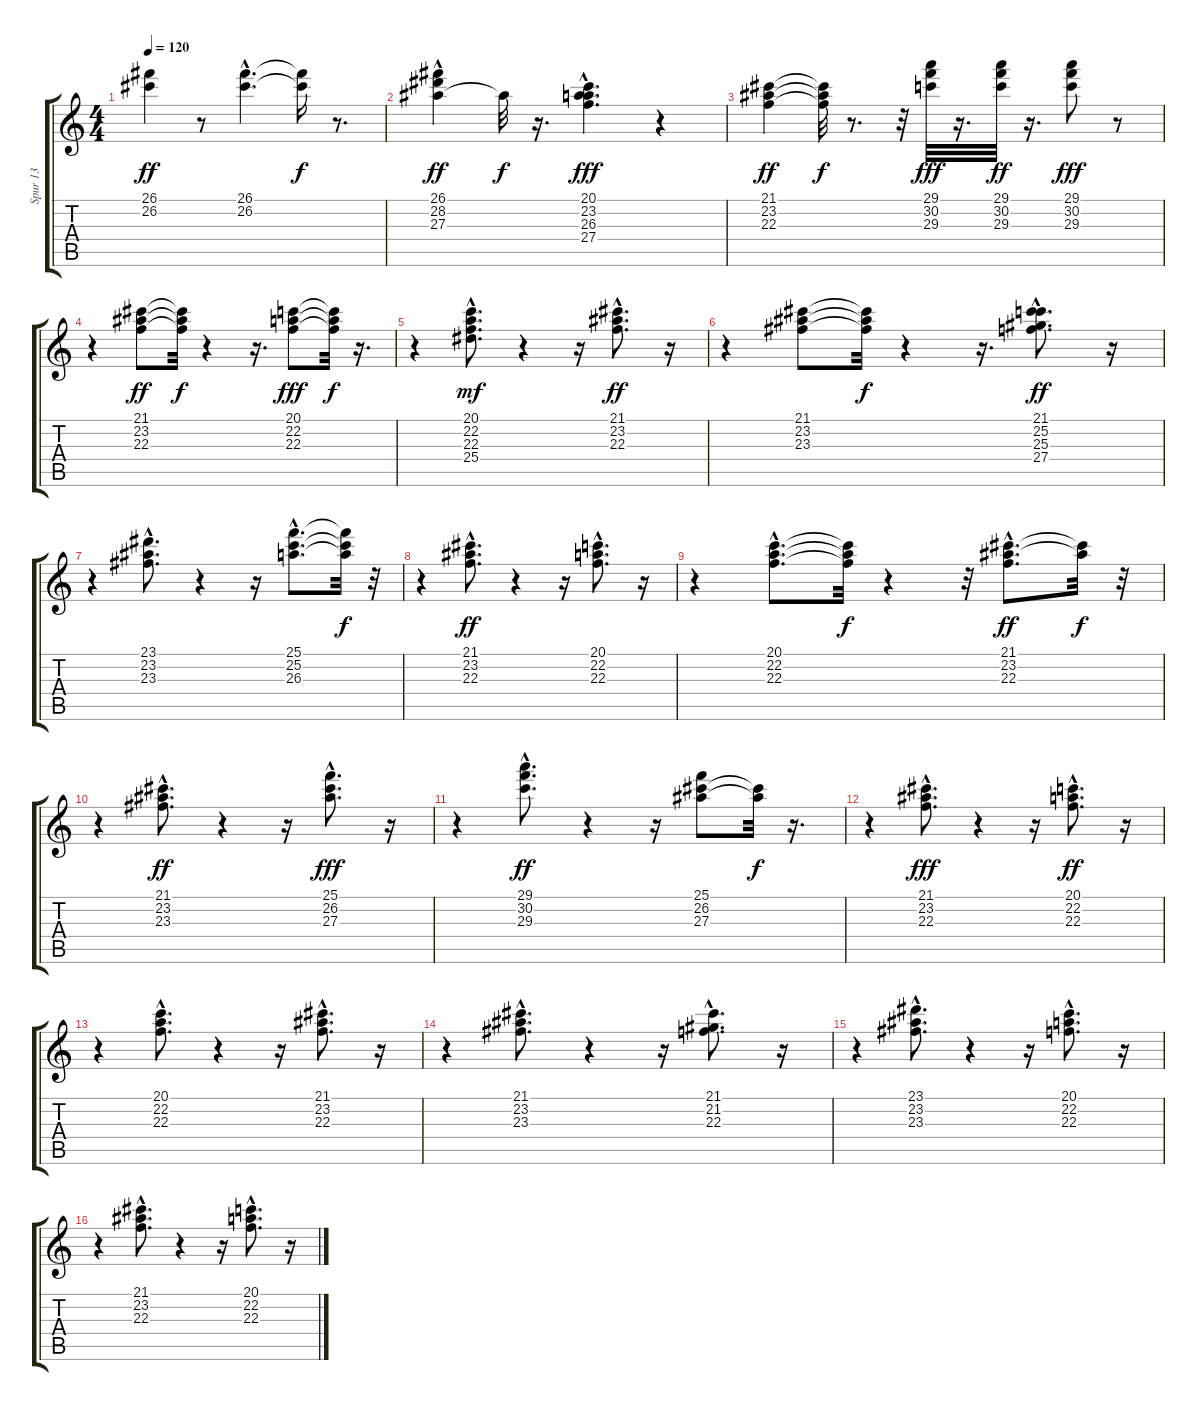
\track ("Spur 13" "Spur 13") {instrument rockorgan}
\staff {score tabs}
\tuning (E4 B3 G3 D3 A2 E2) {hide}
\ts (4 4)
\tempo 120
\clef g2
\ks c
(26.1 26.2).4{dy ff} r.8 (26.1{hac} 26.2{hac}).4{d} (26.1{t} 26.2{t}).16{dy f} r.8{d} |
(26.1{hac} 28.2 27.3).4{dy ff} 27.3{t}.32{dy f} r.16{d} (20.1{hac} 23.2 26.3{hac} 27.4{hac}).4{d dy fff} r.4 |
(21.1 23.2 22.3).4{dy ff} (21.1{t} 23.2{t} 22.3{t}).32{dy f} r.8{d} r.32 (29.1 30.2 29.3).32{dy fff} r.16{d} (29.1 30.2 29.3).32{dy ff} r.16{d} (29.1 30.2 29.3).8{dy fff} r.8 |
r.4 (21.1 23.2 22.3).8{dy ff instrument rockorgan} (21.1{t} 23.2{t} 22.3{t}).32{dy f} r.4 r.16{d} (20.1 22.2 22.3).8{dy fff} (20.1{t} 22.2{t} 22.3{t}).32{dy f} r.16{d} |
r.4 (20.1{hac} 22.2{hac} 22.3{hac} 25.4).8{d dy mf} r.4 r.16 (21.1{hac} 23.2{hac} 22.3).8{d dy ff} r.16 |
r.4 (21.1 23.2 23.3).8 (21.1{t} 23.2{t} 23.3{t}).32{dy f} r.4 r.16{d} (21.1{hac} 25.2 25.3{hac} 27.4{hac}).8{d dy ff} r.16 |
r.4 (23.1{hac} 23.2{hac} 23.3{hac}).8{d} r.4 r.16 (25.1{hac} 25.2{hac} 26.3{hac}).8{d} (25.1{t} 25.2{t} 26.3{t}).32{dy f} r.32 |
r.4 (21.1 23.2{hac} 22.3{hac}).8{d dy ff} r.4 r.16 (20.1{hac} 22.2 22.3{hac}).8{d} r.16 |
r.4 (20.1{hac} 22.2{hac} 22.3{hac}).8{d} (20.1{t} 22.2{t} 22.3{t}).32{dy f} r.4 r.32 (21.1{hac} 23.2{hac} 22.3{hac}).8{d dy ff} (21.1{t} 23.2{t}).32{dy f} r.32 |
r.4 (21.1{hac} 23.2{hac} 23.3{hac}).8{d dy ff} r.4 r.16 (25.1{hac} 26.2{hac} 27.3{hac}).8{d dy fff} r.16 |
r.4 (29.1 30.2{hac} 29.3{hac}).8{d dy ff} r.4 r.16 (25.1 26.2 27.3).8 (26.2{t} 27.3{t}).32{dy f} r.16{d} |
r.4 (21.1 23.2{hac} 22.3).8{d dy fff instrument rockorgan} r.4 r.16 (20.1{hac} 22.2{hac} 22.3{hac}).8{d dy ff} r.16 |
r.4 (20.1{hac} 22.2{hac} 22.3{hac}).8{d} r.4 r.16 (21.1{hac} 23.2{hac} 22.3{hac}).8{d} r.16 |
r.4 (21.1{hac} 23.2{hac} 23.3{hac}).8{d} r.4 r.16 (21.1{hac} 21.2{hac} 22.3{hac}).8{d} r.16 |
r.4 (23.1{hac} 23.2{hac} 23.3{hac}).8{d} r.4 r.16 (20.1{hac} 22.2{hac} 22.3{hac}).8{d} r.16 |
r.4 (21.1{hac} 23.2{hac} 22.3{hac}).8{d} r.4 r.16 (20.1{hac} 22.2{hac} 22.3{hac}).8{d} r.16
